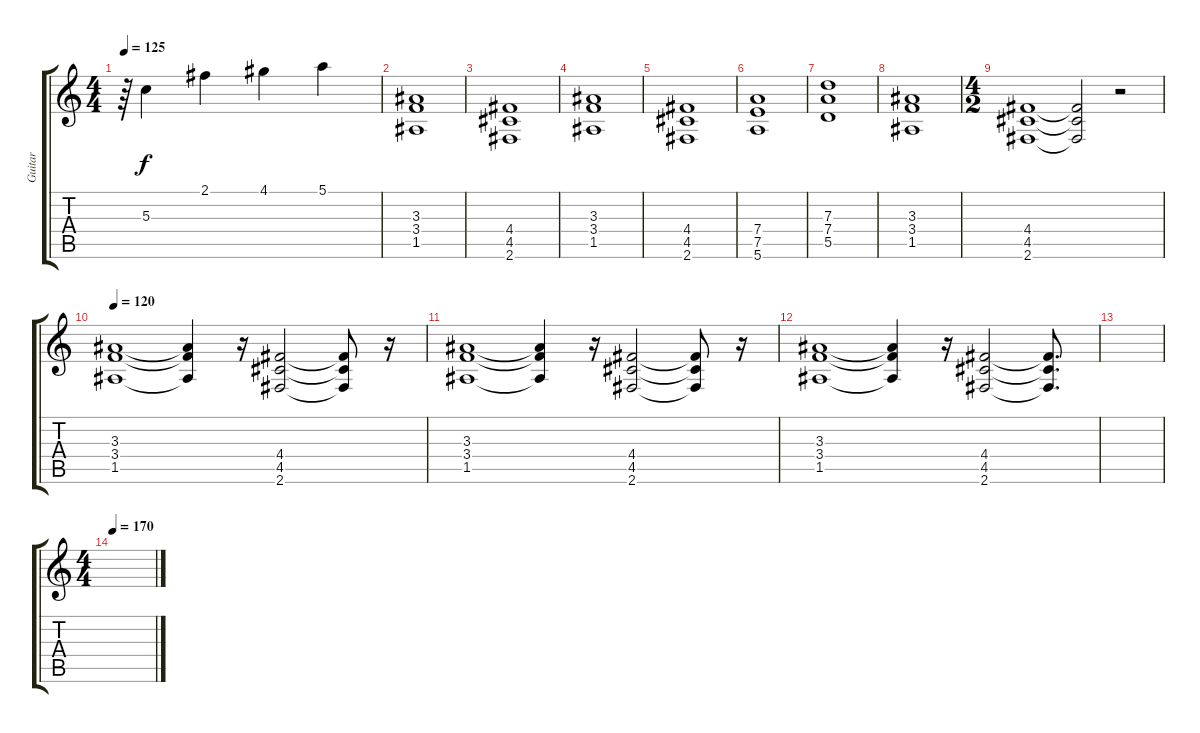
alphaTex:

\track ("Guitar" "Guitar") {instrument overdrivenguitar}
\staff {score tabs}
\tuning (E4 B3 G3 D3 A2 E2) {hide}
\ts (4 4)
\tempo 125
\clef g2
\ks c
r.64{dy f} 5.3.4 2.1.4 4.1.4 5.1.4 |
(3.3 3.4 1.5).1{volume 5 instrument overdrivenguitar} |
(4.4 4.5 2.6).1 |
(3.3 3.4 1.5).1 |
(4.4 4.5 2.6).1 |
(7.4 7.5 5.6).1 |
(7.3 7.4 5.5).1 |
(3.3 3.4 1.5).1 |
\ts (4 2)
(4.4 4.5 2.6).1 (4.4{t} 4.5{t} 2.6{t}).2 r.2 |
\tempo 120
(3.3 3.4 1.5).1{volume 10 instrument overdrivenguitar} (3.3{t} 3.4{t} 1.5{t}).4 r.16 (4.4 4.5 2.6).2 (4.4{t} 4.5{t} 2.6{t}).8 r.16 |
(3.3 3.4 1.5).1{volume 10 instrument overdrivenguitar} (3.3{t} 3.4{t} 1.5{t}).4 r.16 (4.4 4.5 2.6).2 (4.4{t} 4.5{t} 2.6{t}).8 r.16 |
(3.3 3.4 1.5).1{volume 10 instrument overdrivenguitar} (3.3{t} 3.4{t} 1.5{t}).4 r.16 (4.4 4.5 2.6).2 (4.4{t} 4.5{t} 2.6{t}).8{d} |
|
\ts (4 4)
\tempo 170
